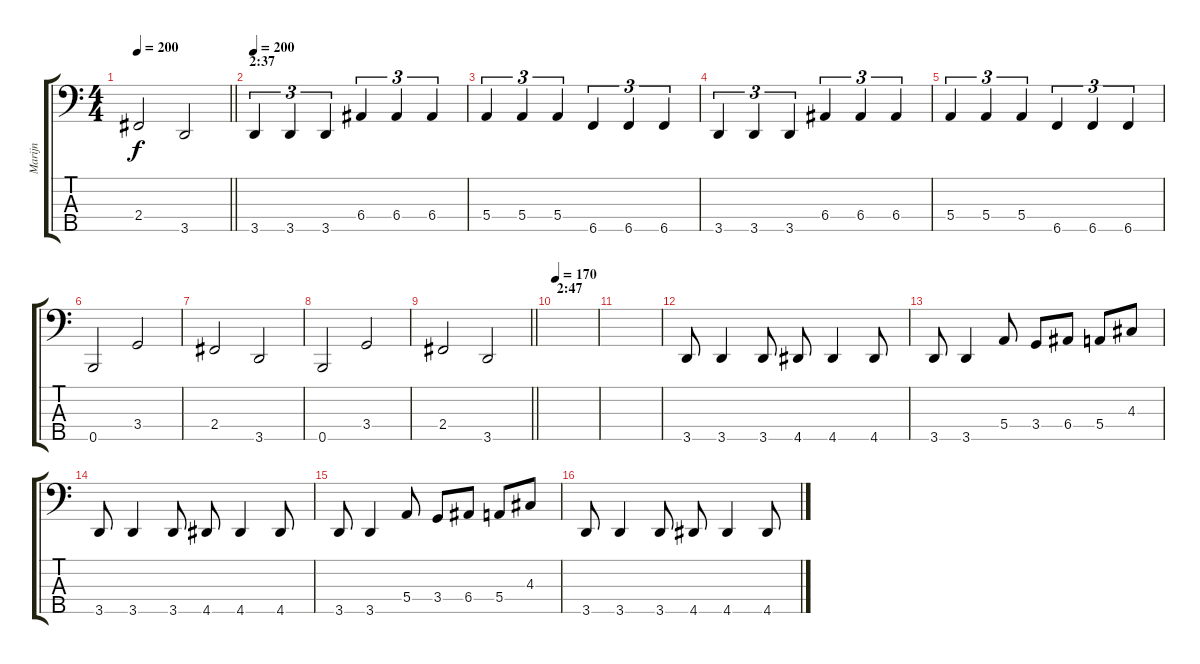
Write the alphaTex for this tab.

\track ("Marijn" "Marijn") {instrument electricbassfinger}
\staff {score tabs}
\tuning (G2 D2 A1 E1 B0) {hide}
\ts (4 4)
\tempo 200
\clef f4
\barLineRight lightlight
\ks c
2.4.2{dy f} 3.5.2 |
\section ("" "2:37")
\tempo 200
3.5.4{tu (3 2)} 3.5.4{tu (3 2)} 3.5.4{tu (3 2)} 6.4.4{tu (3 2)} 6.4.4{tu (3 2)} 6.4.4{tu (3 2)} |
5.4.4{tu (3 2)} 5.4.4{tu (3 2)} 5.4.4{tu (3 2)} 6.5.4{tu (3 2)} 6.5.4{tu (3 2)} 6.5.4{tu (3 2)} |
3.5.4{tu (3 2)} 3.5.4{tu (3 2)} 3.5.4{tu (3 2)} 6.4.4{tu (3 2)} 6.4.4{tu (3 2)} 6.4.4{tu (3 2)} |
5.4.4{tu (3 2)} 5.4.4{tu (3 2)} 5.4.4{tu (3 2)} 6.5.4{tu (3 2)} 6.5.4{tu (3 2)} 6.5.4{tu (3 2)} |
0.5.2 3.4.2 |
2.4.2 3.5.2 |
0.5.2 3.4.2 |
\barLineRight lightlight
2.4.2 3.5.2 |
\section ("" "2:47")
\tempo 170
|
|
3.5.8 3.5.4 3.5.8 4.5.8 4.5.4 4.5.8 |
3.5.8 3.5.4 5.4.8 3.4.8 6.4.8 5.4.8 4.3.8 |
3.5.8 3.5.4 3.5.8 4.5.8 4.5.4 4.5.8 |
3.5.8 3.5.4 5.4.8 3.4.8 6.4.8 5.4.8 4.3.8 |
3.5.8 3.5.4 3.5.8 4.5.8 4.5.4 4.5.8
